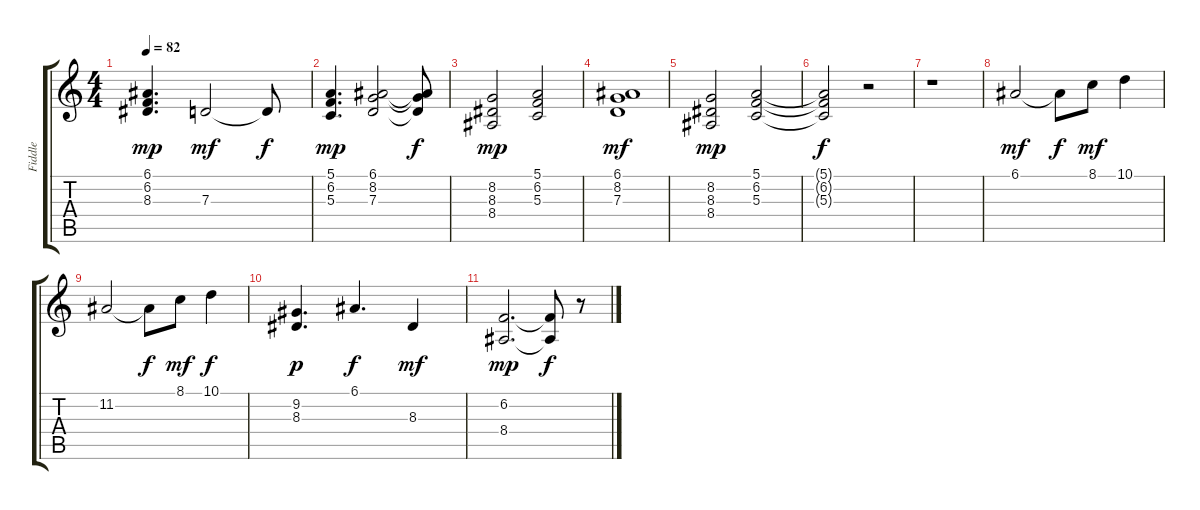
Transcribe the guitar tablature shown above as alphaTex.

\track ("Fiddle" "Fiddle") {instrument fiddle}
\staff {score tabs}
\tuning (E4 B3 G3 D3 A2 E2) {hide}
\ts (4 4)
\tempo 82
\clef g2
\ks c
(6.1 6.2 8.3).4{d dy mp} 7.3.2{dy mf} 7.3{t}.8{dy f} |
(5.1 6.2 5.3).4{d dy mp} (6.1 8.2 7.3).2 (6.1{t} 8.2{t} 7.3{t}).8{dy f} |
(8.2 8.3 8.4).2{dy mp} (5.1 6.2 5.3).2 |
(6.1 8.2 7.3).1{dy mf} |
(8.2 8.3 8.4).2{dy mp} (5.1 6.2 5.3).2 |
(5.1{t} 6.2{t} 5.3{t}).2{dy f} r.2 |
r.1 |
6.1.2{dy mf instrument fiddle} 6.1{t}.8{dy f} 8.1.8{dy mf} 10.1.4 |
11.2.2 11.2{t}.8{dy f} 8.1.8{dy mf} 10.1.4{dy f} |
(9.2 8.3).4{d dy p} 6.1.4{d dy f} 8.3.4{dy mf} |
(6.2 8.4).2{d dy mp} (6.2{t} 8.4{t}).8{dy f} r.8
